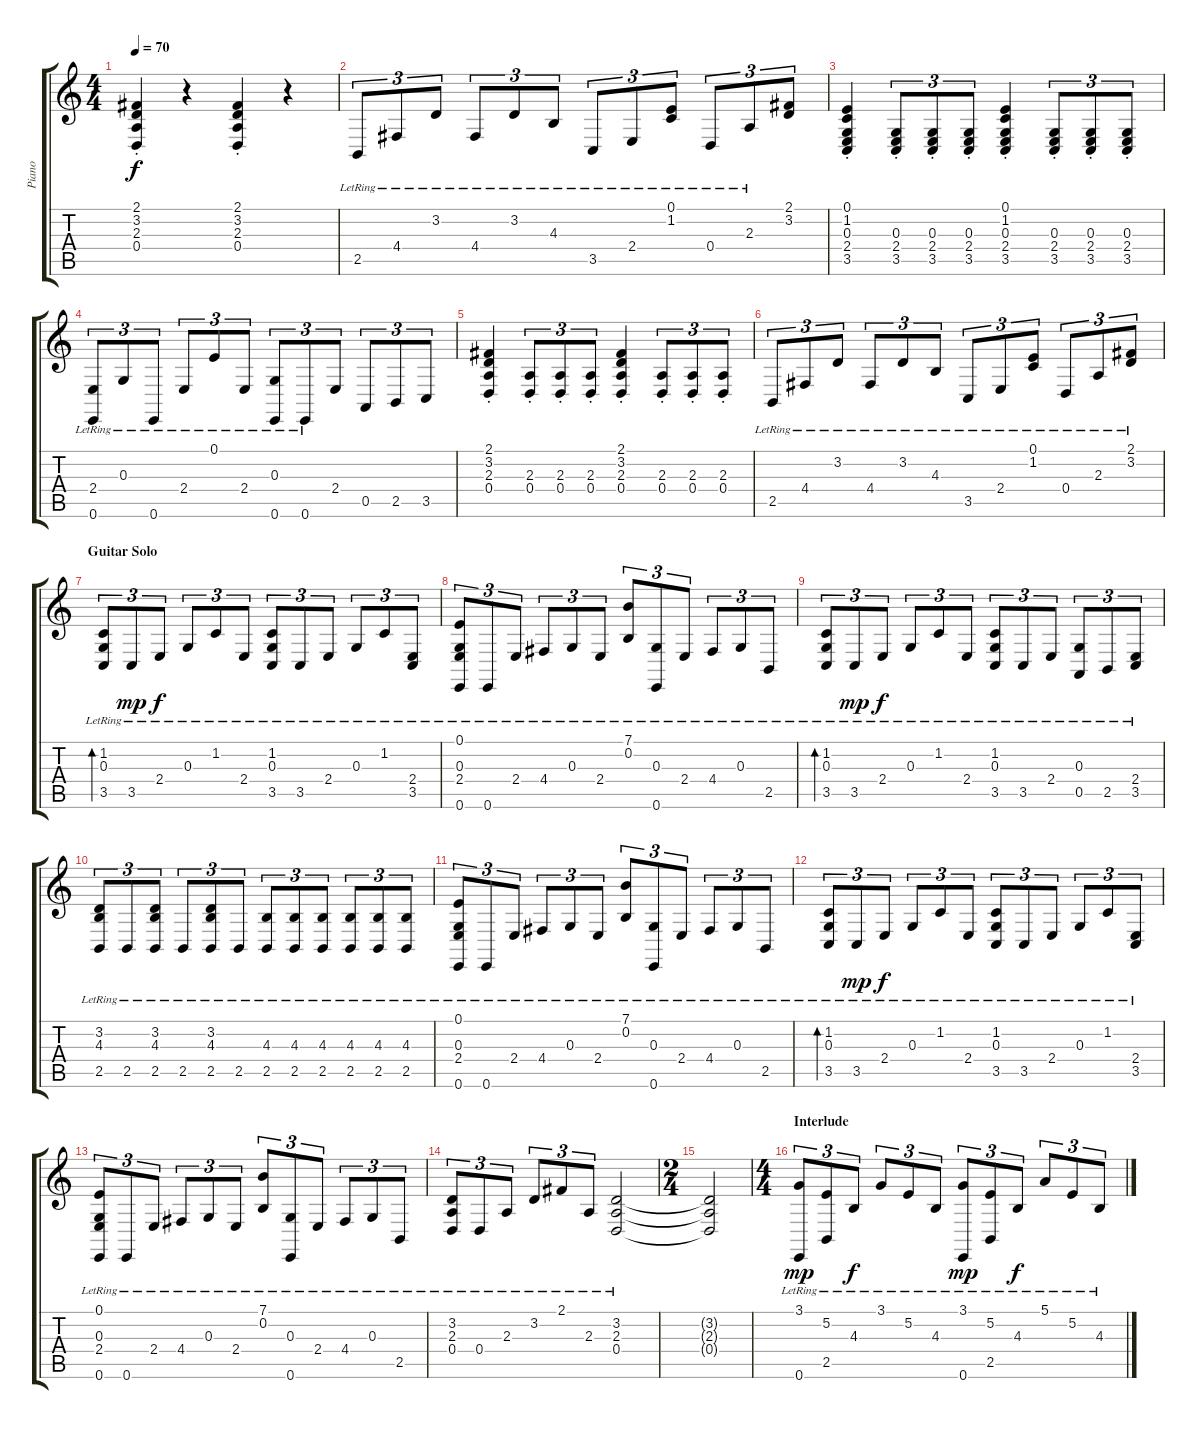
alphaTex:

\track ("Piano" "Piano") {instrument acousticgrandpiano}
\staff {score tabs}
\tuning (E4 B3 G3 D3 A2 E2) {hide}
\ts (4 4)
\tempo 70
\clef g2
\ks c
(2.1{st} 3.2{st} 2.3{st} 0.4{st}).4{dy f} r.4 (2.1{st} 3.2{st} 2.3{st} 0.4{st}).4 r.4 |
2.5{lr}.8{tu (3 2)} 4.4{lr}.8{tu (3 2)} 3.2{lr}.8{tu (3 2)} 4.4{lr}.8{tu (3 2)} 3.2{lr}.8{tu (3 2)} 4.3{lr}.8{tu (3 2)} 3.5{lr}.8{tu (3 2)} 2.4{lr}.8{tu (3 2)} (0.1{lr} 1.2{lr}).8{tu (3 2)} 0.4{lr}.8{tu (3 2)} 2.3{lr}.8{tu (3 2)} (2.1 3.2).8{tu (3 2)} |
(0.1{st} 1.2{st} 0.3{st} 2.4{st} 3.5{st}).4 (0.3{st} 2.4{st} 3.5{st}).8{tu (3 2)} (0.3{st} 2.4{st} 3.5{st}).8{tu (3 2)} (0.3{st} 2.4{st} 3.5{st}).8{tu (3 2)} (0.1{st} 1.2{st} 0.3{st} 2.4{st} 3.5{st}).4 (0.3{st} 2.4{st} 3.5{st}).8{tu (3 2)} (0.3{st} 2.4{st} 3.5{st}).8{tu (3 2)} (0.3{st} 2.4{st} 3.5{st}).8{tu (3 2)} |
(2.4{lr} 0.6{lr}).8{tu (3 2)} 0.3{lr}.8{tu (3 2)} 0.6{lr}.8{tu (3 2)} 2.4{lr}.8{tu (3 2)} 0.1{lr}.8{tu (3 2)} 2.4{lr}.8{tu (3 2)} (0.3{lr} 0.6{lr}).8{tu (3 2)} 0.6{lr}.8{tu (3 2)} 2.4.8{tu (3 2)} 0.5.8{tu (3 2)} 2.5.8{tu (3 2)} 3.5.8{tu (3 2)} |
(2.1{st} 3.2{st} 2.3{st} 0.4{st}).4 (2.3{st} 0.4{st}).8{tu (3 2)} (2.3{st} 0.4{st}).8{tu (3 2)} (2.3{st} 0.4{st}).8{tu (3 2)} (2.1{st} 3.2{st} 2.3{st} 0.4{st}).4 (2.3{st} 0.4{st}).8{tu (3 2)} (2.3{st} 0.4{st}).8{tu (3 2)} (2.3{st} 0.4{st}).8{tu (3 2)} |
2.5{lr}.8{tu (3 2)} 4.4{lr}.8{tu (3 2)} 3.2{lr}.8{tu (3 2)} 4.4{lr}.8{tu (3 2)} 3.2{lr}.8{tu (3 2)} 4.3{lr}.8{tu (3 2)} 3.5{lr}.8{tu (3 2)} 2.4{lr}.8{tu (3 2)} (0.1{lr} 1.2{lr}).8{tu (3 2)} 0.4{lr}.8{tu (3 2)} 2.3{lr}.8{tu (3 2)} (2.1{lr} 3.2{lr}).8{tu (3 2)} |
\section ("" "Guitar Solo")
(1.2{lr} 0.3{lr} 3.5{lr}).8{tu (3 2) bd 120} 3.5{lr}.8{tu (3 2) dy mp} 2.4{lr}.8{tu (3 2) dy f} 0.3{lr}.8{tu (3 2)} 1.2{lr}.8{tu (3 2)} 2.4{lr}.8{tu (3 2)} (1.2{lr} 0.3{lr} 3.5{lr}).8{tu (3 2)} 3.5{lr}.8{tu (3 2)} 2.4{lr}.8{tu (3 2)} 0.3{lr}.8{tu (3 2)} 1.2{lr}.8{tu (3 2)} (2.4{lr} 3.5{lr}).8{tu (3 2)} |
(0.1{lr} 0.3{lr} 2.4{lr} 0.6{lr}).8{tu (3 2)} 0.6{lr}.8{tu (3 2)} 2.4{lr}.8{tu (3 2)} 4.4{lr}.8{tu (3 2)} 0.3{lr}.8{tu (3 2)} 2.4{lr}.8{tu (3 2)} (7.1{lr} 0.2{lr}).8{tu (3 2)} (0.3{lr} 0.6{lr}).8{tu (3 2)} 2.4{lr}.8{tu (3 2)} 4.4{lr}.8{tu (3 2)} 0.3{lr}.8{tu (3 2)} 2.5{lr}.8{tu (3 2)} |
(1.2{lr} 0.3{lr} 3.5{lr}).8{tu (3 2) bd 120} 3.5{lr}.8{tu (3 2) dy mp} 2.4{lr}.8{tu (3 2) dy f} 0.3{lr}.8{tu (3 2)} 1.2{lr}.8{tu (3 2)} 2.4{lr}.8{tu (3 2)} (1.2{lr} 0.3{lr} 3.5{lr}).8{tu (3 2)} 3.5{lr}.8{tu (3 2)} 2.4{lr}.8{tu (3 2)} (0.3{lr} 0.5{lr}).8{tu (3 2)} 2.5{lr}.8{tu (3 2)} (2.4{lr} 3.5{lr}).8{tu (3 2)} |
(3.2{lr} 4.3{lr} 2.5{lr}).8{tu (3 2)} 2.5{lr}.8{tu (3 2)} (3.2{lr} 4.3{lr} 2.5{lr}).8{tu (3 2)} 2.5{lr}.8{tu (3 2)} (3.2{lr} 4.3{lr} 2.5{lr}).8{tu (3 2)} 2.5{lr}.8{tu (3 2)} (4.3{lr} 2.5{lr}).8{tu (3 2)} (4.3{lr} 2.5{lr}).8{tu (3 2)} (4.3{lr} 2.5{lr}).8{tu (3 2)} (4.3{lr} 2.5{lr}).8{tu (3 2)} (4.3{lr} 2.5{lr}).8{tu (3 2)} (4.3{lr} 2.5{lr}).8{tu (3 2)} |
(0.1{lr} 0.3{lr} 2.4{lr} 0.6{lr}).8{tu (3 2)} 0.6{lr}.8{tu (3 2)} 2.4{lr}.8{tu (3 2)} 4.4{lr}.8{tu (3 2)} 0.3{lr}.8{tu (3 2)} 2.4{lr}.8{tu (3 2)} (7.1{lr} 0.2{lr}).8{tu (3 2)} (0.3{lr} 0.6{lr}).8{tu (3 2)} 2.4{lr}.8{tu (3 2)} 4.4{lr}.8{tu (3 2)} 0.3{lr}.8{tu (3 2)} 2.5{lr}.8{tu (3 2)} |
(1.2{lr} 0.3{lr} 3.5{lr}).8{tu (3 2) bd 120} 3.5{lr}.8{tu (3 2) dy mp} 2.4{lr}.8{tu (3 2) dy f} 0.3{lr}.8{tu (3 2)} 1.2{lr}.8{tu (3 2)} 2.4{lr}.8{tu (3 2)} (1.2{lr} 0.3{lr} 3.5{lr}).8{tu (3 2)} 3.5{lr}.8{tu (3 2)} 2.4{lr}.8{tu (3 2)} 0.3{lr}.8{tu (3 2)} 1.2{lr}.8{tu (3 2)} (2.4{lr} 3.5{lr}).8{tu (3 2)} |
(0.1{lr} 0.3{lr} 2.4{lr} 0.6{lr}).8{tu (3 2)} 0.6{lr}.8{tu (3 2)} 2.4{lr}.8{tu (3 2)} 4.4{lr}.8{tu (3 2)} 0.3{lr}.8{tu (3 2)} 2.4{lr}.8{tu (3 2)} (7.1{lr} 0.2{lr}).8{tu (3 2)} (0.3{lr} 0.6{lr}).8{tu (3 2)} 2.4{lr}.8{tu (3 2)} 4.4{lr}.8{tu (3 2)} 0.3{lr}.8{tu (3 2)} 2.5{lr}.8{tu (3 2)} |
(3.2{lr} 2.3{lr} 0.4{lr}).8{tu (3 2)} 0.4{lr}.8{tu (3 2)} 2.3{lr}.8{tu (3 2)} 3.2{lr}.8{tu (3 2)} 2.1{lr}.8{tu (3 2)} 2.3{lr}.8{tu (3 2)} (3.2{lr} 2.3{lr} 0.4{lr}).2 |
\ts (2 4)
(3.2{t} 2.3{t} 0.4{t}).2 |
\ts (4 4)
\section ("" "Interlude")
(3.1{lr} 0.6{lr}).8{tu (3 2) dy mp} (5.2{lr} 2.5{lr}).8{tu (3 2)} 4.3{lr}.8{tu (3 2) dy f} 3.1{lr}.8{tu (3 2)} 5.2{lr}.8{tu (3 2)} 4.3{lr}.8{tu (3 2)} (3.1{lr} 0.6{lr}).8{tu (3 2) dy mp} (5.2{lr} 2.5{lr}).8{tu (3 2)} 4.3{lr}.8{tu (3 2) dy f} 5.1{lr}.8{tu (3 2)} 5.2{lr}.8{tu (3 2)} 4.3{lr}.8{tu (3 2)}
